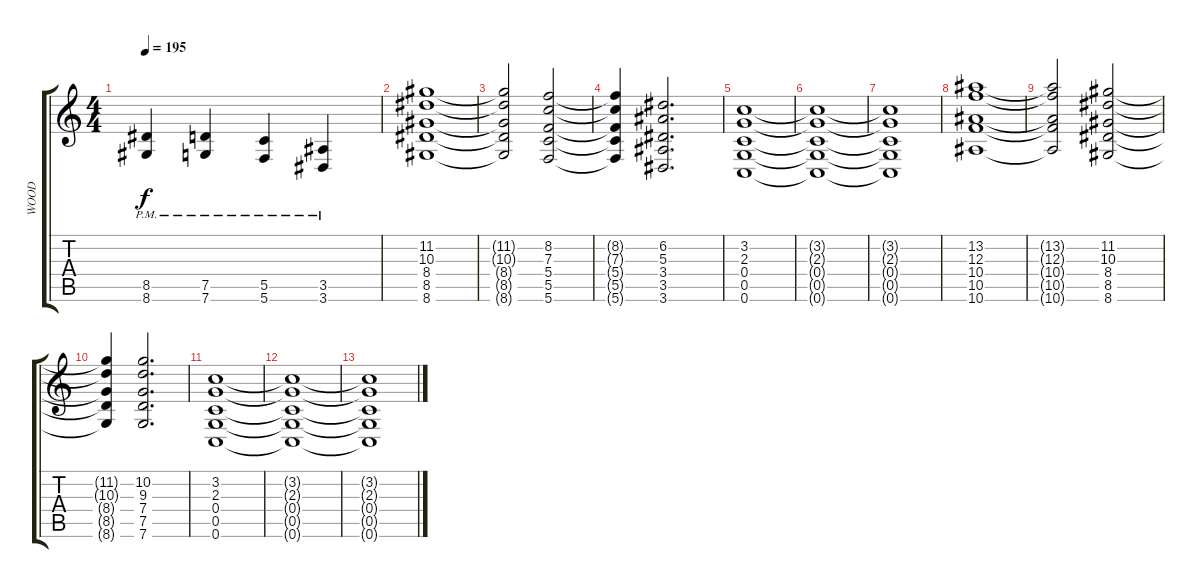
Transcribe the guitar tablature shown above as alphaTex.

\track ("WOOD" "WOOD") {instrument distortionguitar}
\staff {score tabs}
\tuning (D4 A3 F3 C3 G2 C2) {hide}
\ts (4 4)
\tempo 195
\clef g2
\ks c
(8.5{pm} 8.6{pm}).4{dy f} (7.5{pm} 7.6{pm}).4 (5.5{pm} 5.6{pm}).4 (3.5{pm} 3.6{pm}).4 |
(11.2 10.3 8.4 8.5 8.6).1 |
(11.2{t} 10.3{t} 8.4{t} 8.5{t} 8.6{t}).2 (8.2 7.3 5.4 5.5 5.6).2 |
(8.2{t} 7.3{t} 5.4{t} 5.5{t} 5.6{t}).4 (6.2 5.3 3.4 3.5 3.6).2{d} |
(3.2 2.3 0.4 0.5 0.6).1 |
(3.2{t} 2.3{t} 0.4{t} 0.5{t} 0.6{t}).1 |
(3.2{t} 2.3{t} 0.4{t} 0.5{t} 0.6{t}).1 |
(13.2 12.3 10.4 10.5 10.6).1 |
(13.2{t} 12.3{t} 10.4{t} 10.5{t} 10.6{t}).2 (11.2 10.3 8.4 8.5 8.6).2 |
(11.2{t} 10.3{t} 8.4{t} 8.5{t} 8.6{t}).4 (10.2 9.3 7.4 7.5 7.6).2{d} |
(3.2 2.3 0.4 0.5 0.6).1 |
(3.2{t} 2.3{t} 0.4{t} 0.5{t} 0.6{t}).1 |
(3.2{t} 2.3{t} 0.4{t} 0.5{t} 0.6{t}).1
